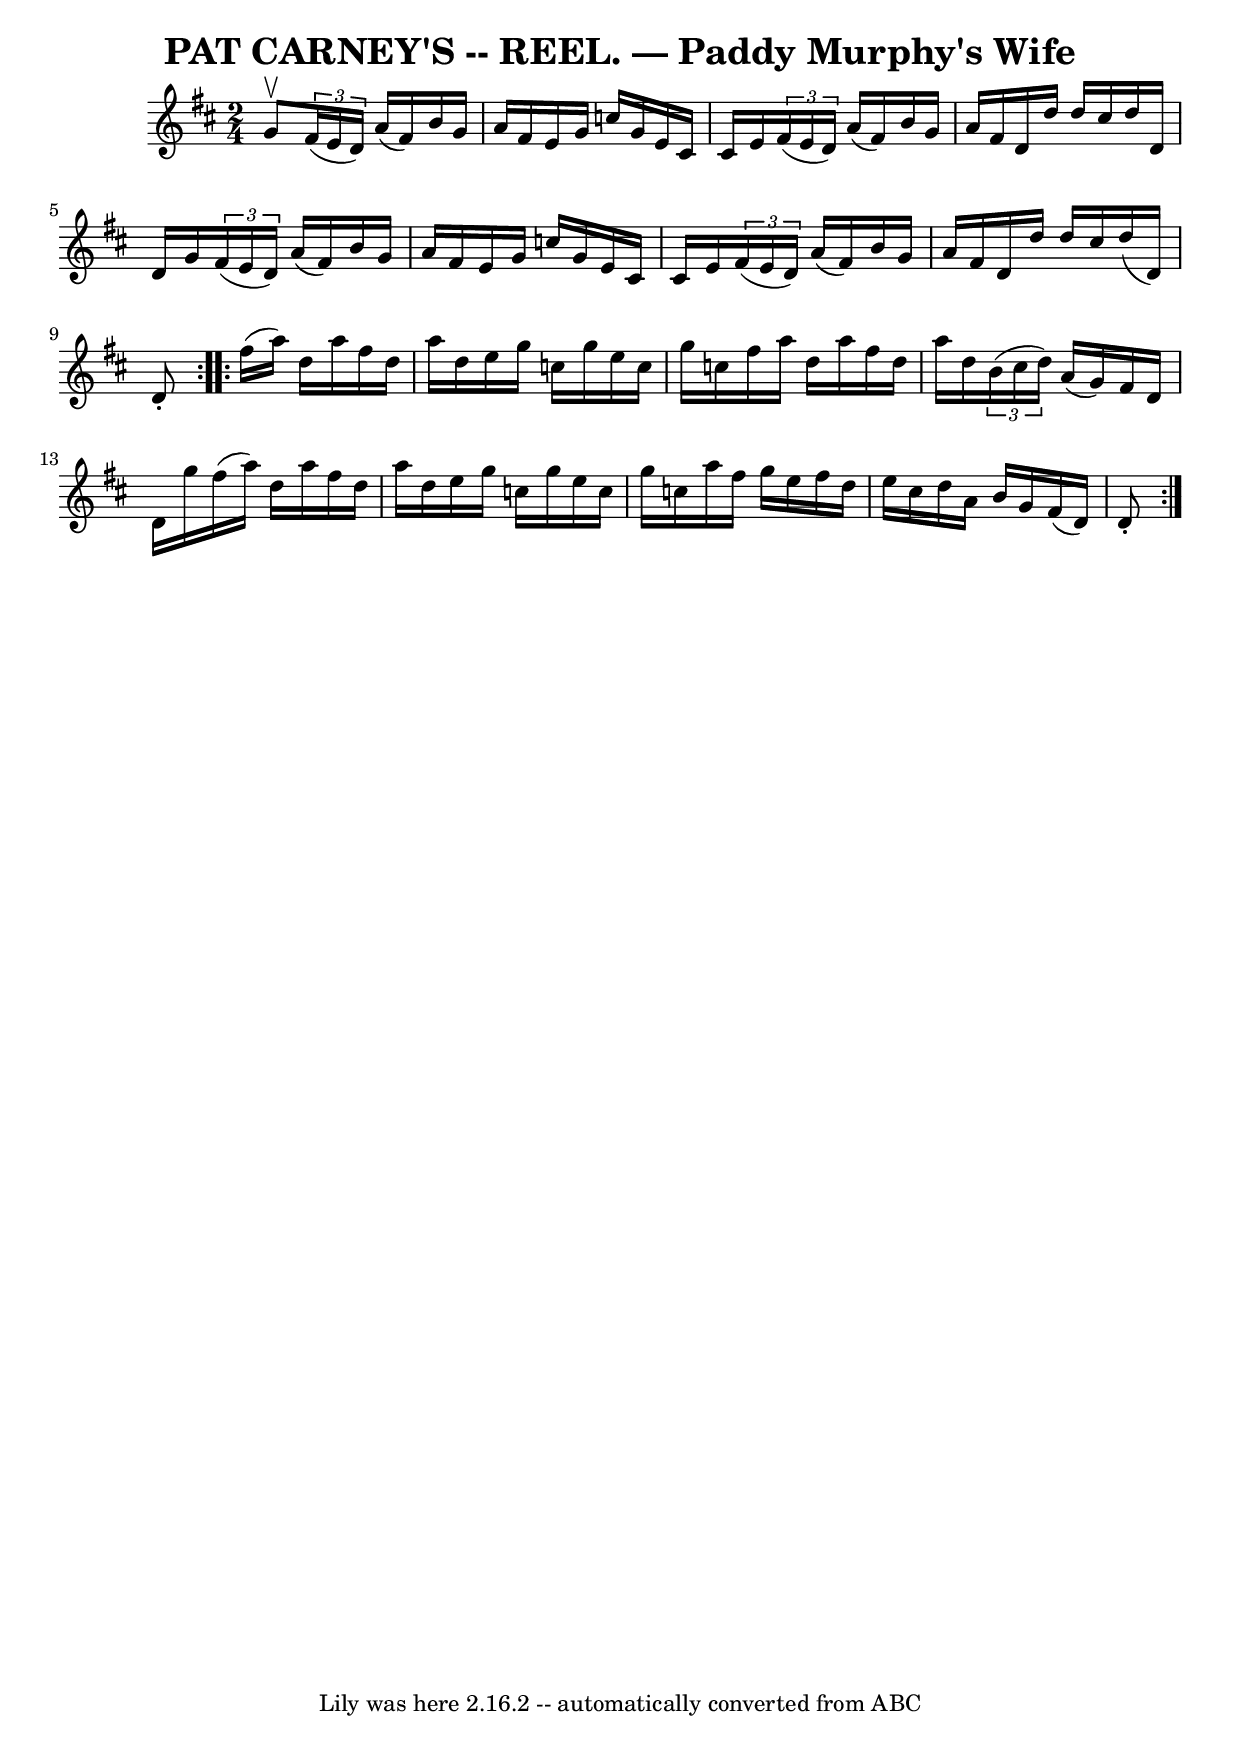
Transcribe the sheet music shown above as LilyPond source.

\version "2.7.40"
\include "Mammoth.ily"
\header {
	crossRefNumber = "13"
	footnotes = ""
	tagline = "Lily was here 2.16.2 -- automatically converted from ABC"
	title = "PAT CARNEY'S -- REEL. — Paddy Murphy's Wife"
}
voicedefault =  {
\set Score.defaultBarType = "empty"

\repeat volta 2 {
\time 2/4 \key d \major g'8^\upbow |
   \times 2/3 { fis'16 (e'16 
 d'16) } a'16 (fis'16) b'16 g'16 a'16 fis'16  |
  
 e'16 g'16 c''16 g'16 e'16 cis'16 cis'16 e'16  |
   
\times 2/3 { fis'16 (e'16 d'16) } a'16 (fis'16) b'16    
g'16 a'16 fis'16  |
 d'16 d''16 d''16 cis''16 d''16   
 d'16 d'16 g'16  |
     \times 2/3 { fis'16 (e'16 d'16) 
} a'16 (fis'16) b'16 g'16 a'16 fis'16  |
 e'16    
g'16 c''16 g'16 e'16 cis'16 cis'16 e'16  |
   
\times 2/3 { fis'16 (e'16 d'16) } a'16 (fis'16) b'16    
g'16 a'16 fis'16  |
 d'16 d''16 d''16 cis''16 d''16 (
 d'16) d'8 -. }     \repeat volta 2 { fis''16 (a''16) d''16    
a''16 fis''16 d''16 a''16 d''16  |
 e''16 g''16 c''16 
 g''16 e''16 c''16 g''16 c''16  |
 fis''16 a''16    
d''16 a''16 fis''16 d''16 a''16 d''16  |
   \times 2/3 {   
b'16 (cis''16 d''16) } a'16 (g'16) fis'16 d'16 d'16    
g''16  |
 fis''16 (a''16) d''16 a''16 fis''16 d''16  
 a''16 d''16  |
 e''16 g''16 c''16 g''16 e''16 c''16 
 g''16 c''16  |
 a''16 fis''16 g''16 e''16 fis''16    
d''16 e''16 cis''16  |
 d''16 a'16 b'16 g'16 fis'16 (
 d'16) d'8 -. }   
}

\score{
    <<

	\context Staff="default"
	{
	    \voicedefault 
	}

    >>
	\layout {
	}
	\midi {}
}
